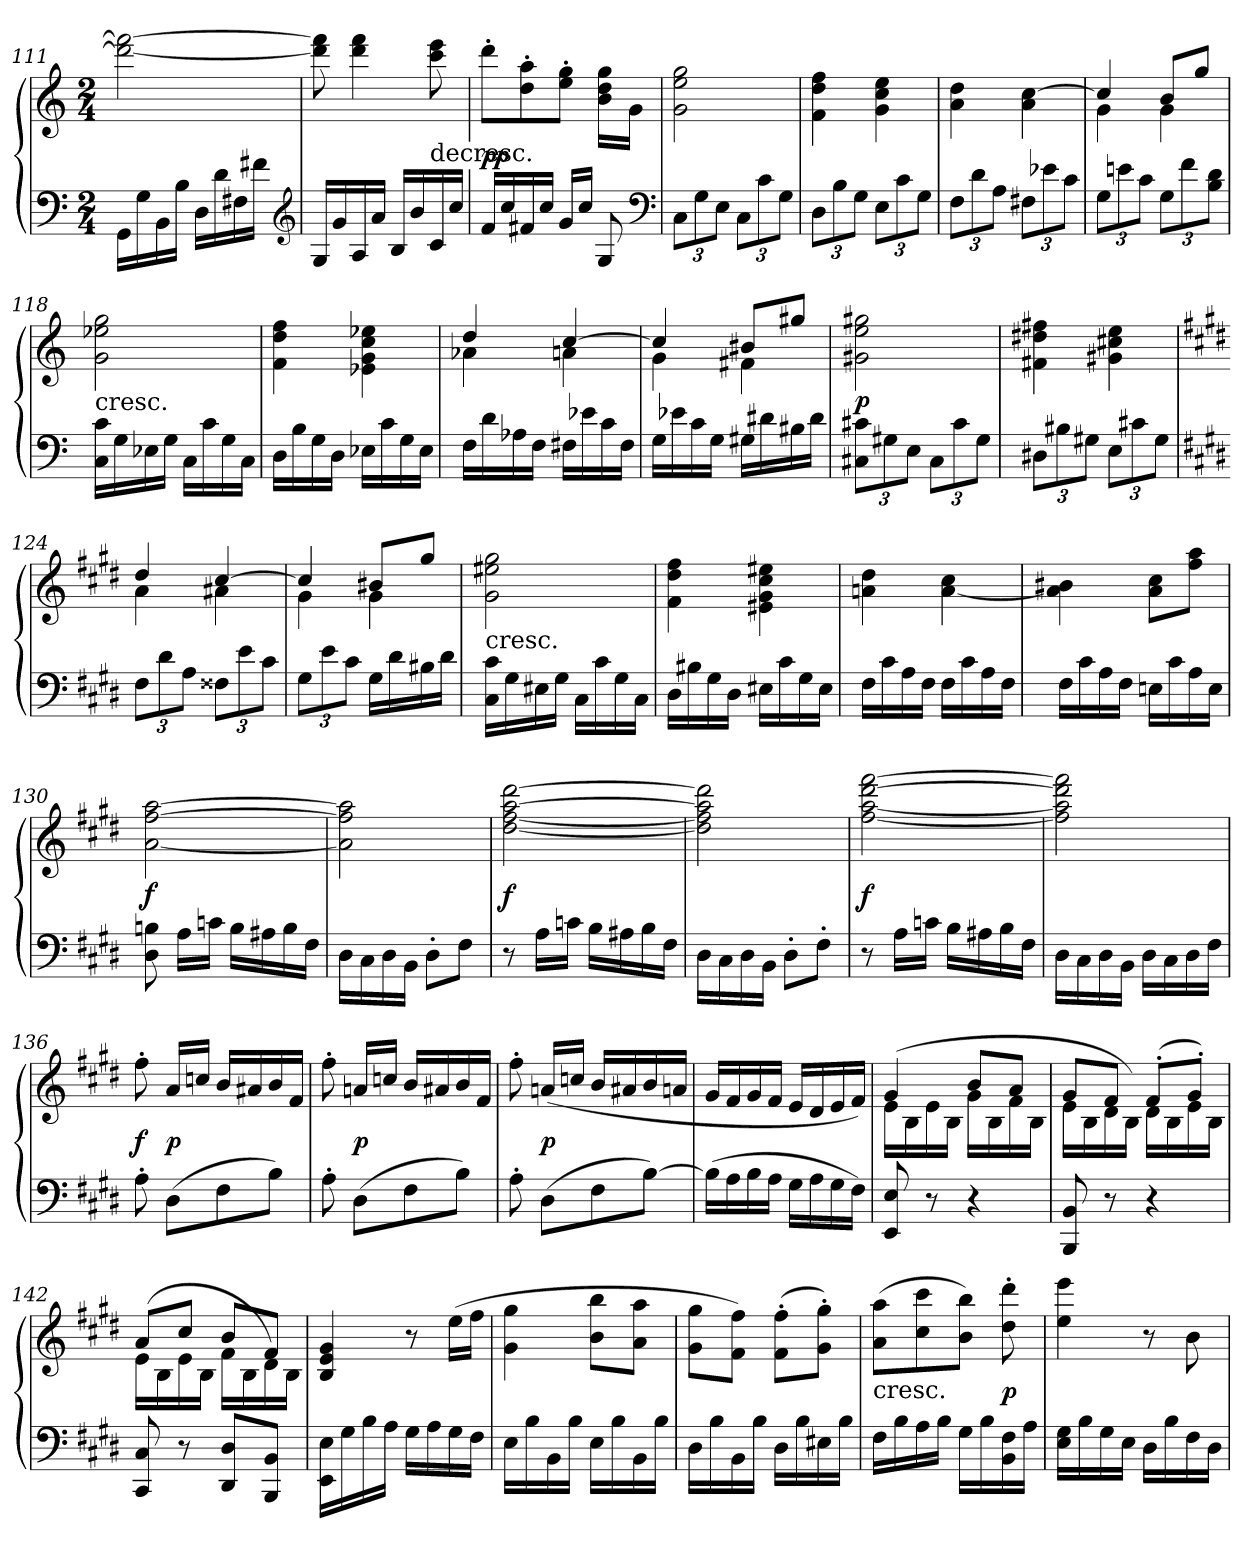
**kern	**kern	**dynam
*part1	*part1	*part1
*staff2	*staff1	*staff1/2
*clefF4	*clefG2	*
*k[]	*k[]	*
*M2/4	*M2/4	*
=111	=111	=111
16GG\LL	2ddd_\ 2fff_\	.
16G\	.	.
16BB\	.	.
16B\JJ	.	.
16D\LL	.	.
16d\	.	.
16F#X\	.	.
16f#X\JJ	.	.
*clefG2	*	*
=112	=112	=112
16G/LL	8ddd]\ 8fff]\	.
16g/	.	.
16A/	4ddd\ 4fff\	.
16a/JJ	.	.
16B/LL	.	.
16b/	.	.
!	!LO:TX:c:t=decresc.	!
16c/	8ccc\ 8eee\	.
16cc/JJ	.	.
=113	=113	=113
16f/LL	8ddd'\L	pp
16cc/	.	.
16f#X/	8dd'\ 8aa'\	.
16cc/JJ	.	.
16g/LL	8ee'\ 8gg'\J	.
16cc/JJ	.	.
8G/	16b\ 16dd\ 16gg\LL	.
.	16g\JJ	.
*clefF4	*	*
=114	=114	=114
12C\L	2g\ 2ee\ 2gg\	.
12G\	.	.
12E\J	.	.
12C\L	.	.
12c\	.	.
12G\J	.	.
=115	=115	=115
12D\L	4f\ 4dd\ 4ff\	.
12B\	.	.
12G\J	.	.
12E\L	4g\ 4cc\ 4ee\	.
12c\	.	.
12G\J	.	.
=116	=116	=116
12F\L	4a\ 4dd\	.
12d\	.	.
12A\J	.	.
12F#X\L	4a\ [4cc\	.
12e-X\	.	.
12c\J	.	.
=117	=117	=117
*	*^	*
12G\L	4cc/]	4g\	.
12en\	.	.	.
12c\J	.	.	.
12G\L	8b/L	4g\	.
12f\	.	.	.
.	8gg/J	.	.
12B\ 12d\J	.	.	.
*	*v	*v	*
=118	=118	=118
!	!LO:TX:c:t=cresc.	!
16C\ 16c\LL	2g\ 2ee-X\ 2gg\	.
16G\	.	.
16E-X\	.	.
16G\JJ	.	.
16C\LL	.	.
16c\	.	.
16G\	.	.
16C\JJ	.	.
=119	=119	=119
16D\LL	4f\ 4dd\ 4ff\	.
16B\	.	.
16G\	.	.
16D\JJ	.	.
16E-X\LL	4e-X\ 4g\ 4cc\ 4ee-X\	.
16c\	.	.
16G\	.	.
16E-\JJ	.	.
=120	=120	=120
*	*^	*
16F\LL	4dd/	4a-X\	.
16d\	.	.	.
16A-X\	.	.	.
16F\JJ	.	.	.
16F#X\LL	[4cc/	4an\	.
16e-X\	.	.	.
16c\	.	.	.
16F#\JJ	.	.	.
=121	=121	=121	=121
16G\LL	4cc/]	4g\	.
16e-X\	.	.	.
16c\	.	.	.
16G\JJ	.	.	.
16G#X\LL	8b#X/L	4f#X\	.
16d#X\	.	.	.
16B#X\	8gg#X/J	.	.
16d#\JJ	.	.	.
*	*v	*v	*
=122	=122	=122
12C#X\ 12c#X\L	2g#X\ 2ee\ 2gg#X\	p
12G#X\	.	.
12E\J	.	.
12C#\L	.	.
12c#\	.	.
12G#\J	.	.
=123	=123	=123
12D#X\L	4f#X\ 4dd#X\ 4ff#X\	.
12B#X\	.	.
12G#X\J	.	.
12E\L	4g#X\ 4cc#X\ 4ee\	.
12c#X\	.	.
12G#\J	.	.
=124	=124	=124
*k[f#c#g#d#]	*k[f#c#g#d#]	*
*	*^	*
12F#\L	4dd#/	4a\	.
12d#\	.	.	.
12A\J	.	.	.
12F##X\L	[4cc#/	4a#X\	.
12e\	.	.	.
12c#\J	.	.	.
=125	=125	=125	=125
12G#\L	4cc#/]	4g#\	.
12e\	.	.	.
12c#\J	.	.	.
16G#\LL	8b#X/L	4g#\	.
16d#\	.	.	.
16B#X\	8gg#/J	.	.
16d#\JJ	.	.	.
*	*v	*v	*
=126	=126	=126
!	!LO:TX:c:t=cresc.	!
16C#\ 16c#\LL	2g#\ 2ee#X\ 2gg#\	.
16G#\	.	.
16E#X\	.	.
16G#\JJ	.	.
16C#\LL	.	.
16c#\	.	.
16G#\	.	.
16C#\JJ	.	.
=127	=127	=127
16D#\LL	4f#\ 4dd#\ 4ff#\	.
16B#X\	.	.
16G#\	.	.
16D#\JJ	.	.
16E#X\LL	4e#X\ 4g#\ 4cc#\ 4ee#X\	.
16c#\	.	.
16G#\	.	.
16E#\JJ	.	.
=128	=128	=128
16F#\LL	4an\ 4dd#\	.
16c#\	.	.
16A\	.	.
16F#\JJ	.	.
16F#\LL	[4a\ 4cc#\	.
16c#\	.	.
16A\	.	.
16F#\JJ	.	.
=129	=129	=129
16F#\LL	4a]\ 4b#X\	.
16c#\	.	.
16A\	.	.
16F#\JJ	.	.
16En\LL	8a\ 8cc#\L	.
16c#\	.	.
16A\	8ff#\ 8aa\J	.
16E\JJ	.	.
=130	=130	=130
8D#\ 8Bn\	[2a\ [2ff#\ [2aa\	f
16A\LL	.	.
16cn\JJ	.	.
16B\LL	.	.
16A#X\	.	.
16B\	.	.
16F#\JJ	.	.
=131	=131	=131
16D#\LL	2a]\ 2ff#]\ 2aa]\	.
16C#\	.	.
16D#\	.	.
16BB\JJ	.	.
8D#'\L	.	.
8F#\J	.	.
=132	=132	=132
8r	[2dd#\ [2ff#\ [2aa\ [2ddd#\	f
16A\LL	.	.
16cn\JJ	.	.
16B\LL	.	.
16A#X\	.	.
16B\	.	.
16F#\JJ	.	.
=133	=133	=133
16D#\LL	2dd#]\ 2ff#]\ 2aa]\ 2ddd#]\	.
16C#\	.	.
16D#\	.	.
16BB\JJ	.	.
8D#'\L	.	.
8F#'\J	.	.
=134	=134	=134
8r	[2ff#\ [2aa\ [2ddd#\ [2fff#\	f
16A\LL	.	.
16cn\JJ	.	.
16B\LL	.	.
16A#X\	.	.
16B\	.	.
16F#\JJ	.	.
=135	=135	=135
16D#\LL	2ff#]\ 2aa]\ 2ddd#]\ 2fff#]\	.
16C#\	.	.
16D#\	.	.
16BB\JJ	.	.
16D#\LL	.	.
16C#\	.	.
16D#\	.	.
16F#\JJ	.	.
=136	=136	=136
8A'\	8ff#'\	f
(8D#\L	16a/LL	p
.	16ccn/JJ	.
8F#\	16b/LL	.
.	16a#X/	.
8B\J)	16b/	.
.	16f#/JJ	.
=137	=137	=137
8A'\	8ff#'\	.
(8D#\L	16an/LL	p
.	16ccn/JJ	.
8F#\	16b/LL	.
.	16a#X/	.
8B\J)	16b/	.
.	16f#/JJ	.
=138	=138	=138
8A'\	8ff#'\	.
(8D#\L	(16an/LL	p
.	16ccn/JJ	.
8F#\	16b/LL	.
.	16a#X/	.
[8B\J)	16b/	.
.	16an/JJ	.
=139	=139	=139
(16B\LL]	16g#/LL	.
16A\	16f#/	.
16B\	16g#/	.
16A\JJ	16f#/JJ	.
16G#\LL	16e/LL	.
16A\	16d#/	.
16G#\	16e/	.
16F#\JJ)	16f#/JJ)	.
=140	=140	=140
*	*^	*
8EE/ 8E/	(4g#/	16e\LL	.
.	.	16B\	.
8r	.	16e\	.
.	.	16B\JJ	.
4r	8b/L	16g#\LL	.
.	.	16B\	.
.	8a/J	16f#\	.
.	.	16B\JJ	.
=141	=141	=141	=141
8BBB/ 8BB/	8g#/L	16e\LL	.
.	.	16B\	.
8r	8f#/J	16d#\	.
.	.	16B\JJ)	.
4r	(8f#'/L	16d#\LL	.
.	.	16B\	.
.	8g#'/J)	16e\	.
.	.	16B\JJ	.
=142	=142	=142	=142
8CC#/ 8C#/	(8a/L	16e\LL	.
.	.	16B\	.
8r	8cc#/J	16e\	.
.	.	16B\JJ	.
8DD#/ 8D#/L	8b/L	16f#\LL	.
.	.	16B\	.
8BBB/ 8BB/J	8f#/J	16d#\)	.
.	.	16B\JJ	.
*	*v	*v	*
=143	=143	=143
16EE\ 16E\LL	4B/ 4e/ 4g#/	.
16G#\	.	.
16B\	.	.
16A\JJ	.	.
16G#\LL	8r	.
16A\	.	.
16G#\	(16ee\LL	.
16F#\JJ	16ff#\JJ	.
=144	=144	=144
16E\LL	4g#\ 4gg#\	.
16B\	.	.
16BB\	.	.
16B\JJ	.	.
16E\LL	8b\ 8bb\L	.
16B\	.	.
16BB\	8a\ 8aa\J	.
16B\JJ	.	.
=145	=145	=145
16D#\LL	8g#\ 8gg#\L	.
16B\	.	.
16BB\	8f#\ 8ff#\J)	.
16B\JJ	.	.
16D#\LL	(8f#'\ 8ff#'\L	.
16B\	.	.
16E#X\	8g#'\ 8gg#'\J)	.
16B\JJ	.	.
=146	=146	=146
!	!LO:TX:c:t=cresc.	!
16F#\LL	(8a\ 8aa\L	.
16B\	.	.
16A\	8cc#\ 8ccc#\	.
16B\JJ	.	.
16G#\LL	8b\ 8bb\J)	.
16B\	.	.
16BB\ 16F#\	8dd#'\ 8ddd#'\	p
16A\JJ	.	.
=147	=147	=147
16E\ 16G#\LL	4ee\ 4eee\	.
16B\	.	.
16G#\	.	.
16E\JJ	.	.
16D#\LL	8r	.
16B\	.	.
16F#\	8b\	.
16D#\JJ	.	.
=	=	=
*-	*-	*-
